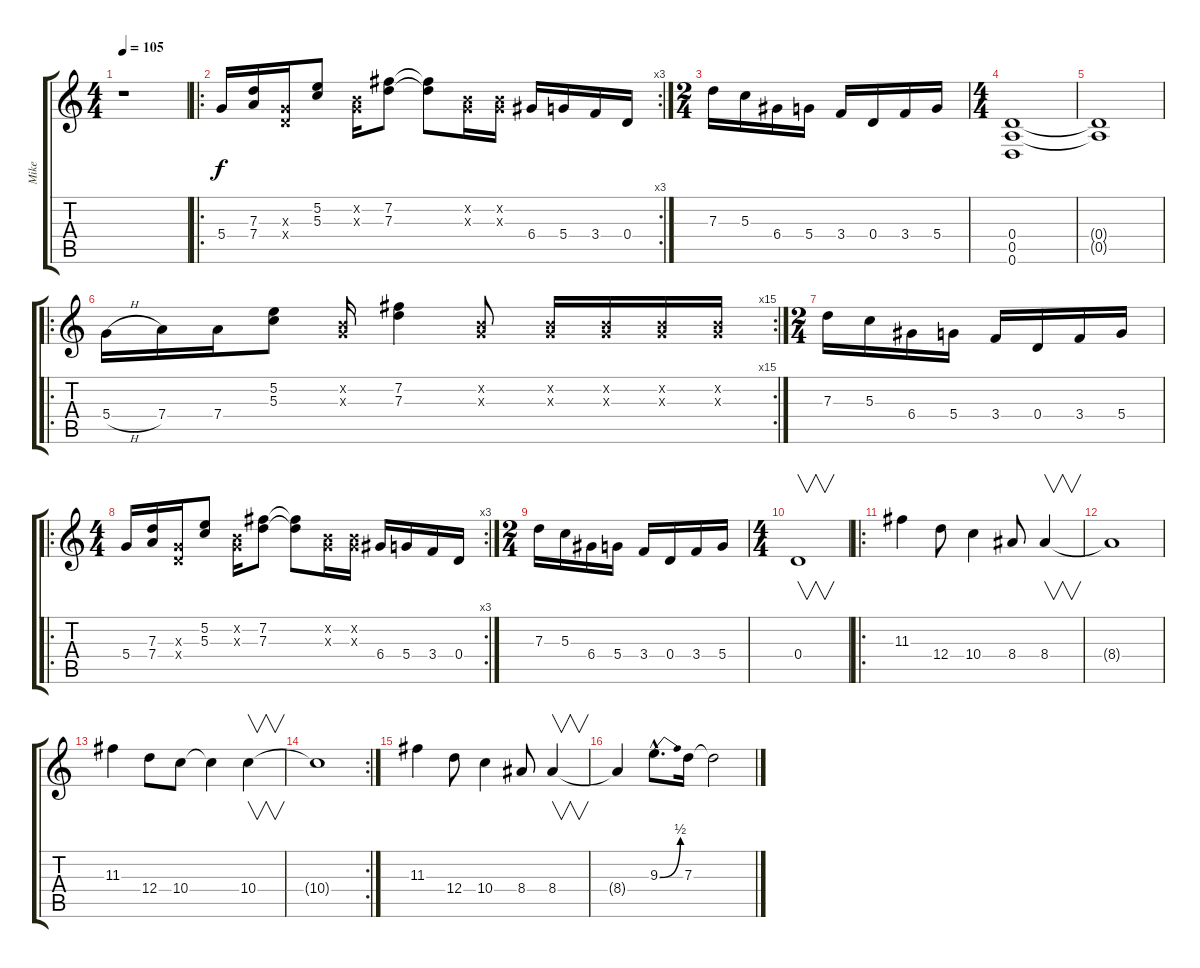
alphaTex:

\track ("Mike" "Mike") {instrument distortionguitar}
\staff {score tabs}
\tuning (E4 B3 G3 D3 A2 D2) {hide}
\ts (4 4)
\tempo 105
\clef g2
\ks c
r.1{dy f instrument distortionguitar} |
\ro
\rc 3
5.4.16 (7.3 7.4).16 (0.3{x} 0.4{x}).16 (5.2 5.3).8 (0.2{x} 0.3{x}).16 (7.2 7.3).8 (7.2{t} 7.3{t}).8 (0.2{x} 0.3{x}).16 (0.2{x} 0.3{x}).16 6.4.16 5.4.16 3.4.16 0.4.16 |
\ts (2 4)
7.3.16 5.3.16 6.4.16 5.4.16 3.4.16 0.4.16 3.4.16 5.4.16 |
\ts (4 4)
(0.4 0.5 0.6).1 |
(0.4{t} 0.5{t}).1 |
\ro
\rc 15
5.4{h}.16 7.4.16 7.4.16 (5.2 5.3).8 (0.2{x} 0.3{x}).16 (7.2 7.3).4 (0.2{x} 0.3{x}).8 (0.2{x} 0.3{x}).16 (0.2{x} 0.3{x}).16 (0.2{x} 0.3{x}).16 (0.2{x} 0.3{x}).16 |
\ts (2 4)
7.3.16 5.3.16 6.4.16 5.4.16 3.4.16 0.4.16 3.4.16 5.4.16 |
\ro
\rc 3
\ts (4 4)
5.4.16 (7.3 7.4).16 (0.3{x} 0.4{x}).16 (5.2 5.3).8 (0.2{x} 0.3{x}).16 (7.2 7.3).8 (7.2{t} 7.3{t}).8 (0.2{x} 0.3{x}).16 (0.2{x} 0.3{x}).16 6.4.16 5.4.16 3.4.16 0.4.16 |
\ts (2 4)
7.3.16 5.3.16 6.4.16 5.4.16 3.4.16 0.4.16 3.4.16 5.4.16 |
\ts (4 4)
0.4.1{v} |
\ro
11.3.4 12.4.8 10.4.4 8.4.8 8.4.4{v} |
8.4{t}.1 |
11.3.4 12.4.8 10.4.8 10.4{t}.4 10.4.4{v} |
\rc 2
10.4{t}.1 |
11.3.4 12.4.8 10.4.4 8.4.8 8.4.4{v} |
8.4{t}.4 9.3{be (bend 0 0 60 2) hac}.8{d} 7.3.16 7.3{t}.2
